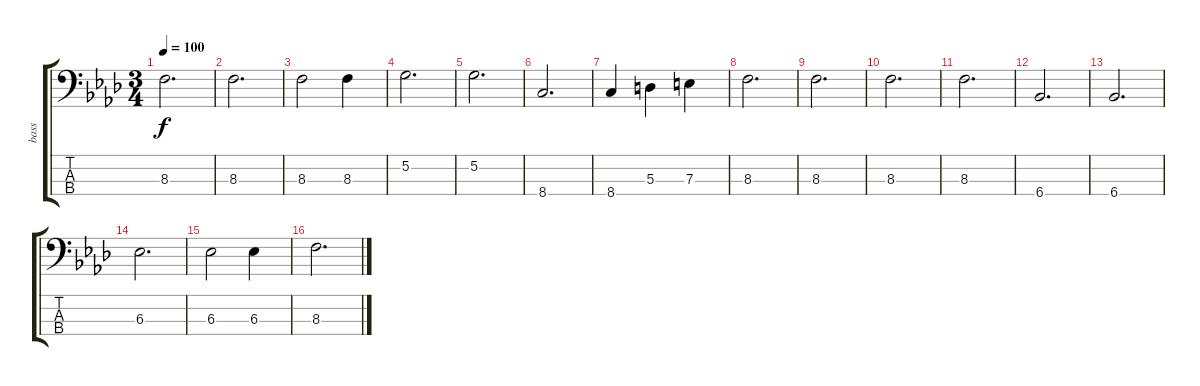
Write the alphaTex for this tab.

\track ("bass" "bass") {instrument electricbassfinger}
\staff {score tabs}
\tuning (G2 D2 A1 E1) {hide}
\ts (3 4)
\tempo 100
\clef f4
\ks fminor
8.3.2{d dy f} |
8.3.2{d} |
8.3.2 8.3.4 |
5.2.2{d} |
5.2.2{d} |
8.4.2{d} |
8.4.4 5.3.4 7.3.4 |
8.3.2{d} |
8.3.2{d} |
8.3.2{d} |
8.3.2{d} |
6.4.2{d} |
6.4.2{d} |
6.3.2{d} |
6.3.2 6.3.4 |
8.3.2{d}
